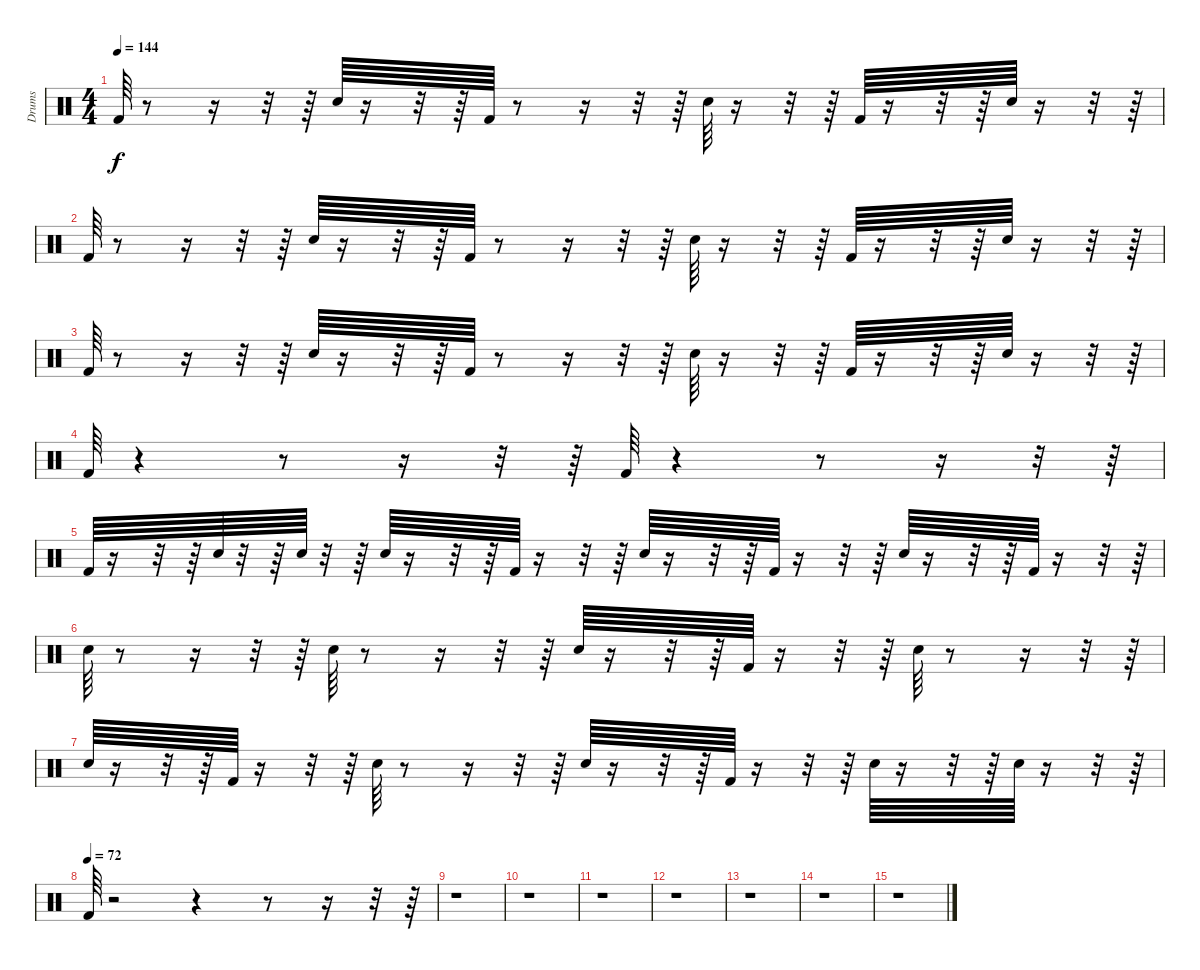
\track ("Drums" "Drums") {instrument percussion}
\staff {score}
\articulation defaults
\ts (4 4)
\tempo 144
\clef neutral
\ks c "Kick (hit) 2".64{dy f}
r.8 r.16 r.32 r.64 "Snare (hit) 2".64 r.16 r.32 r.64 "Kick (hit) 2".64 r.8 r.16 r.32 r.64 "Snare (hit) 2".64 r.16 r.32 r.64 "Kick (hit) 2".64 r.16 r.32 r.64 "Snare (hit) 2".64 r.16 r.32 r.64 |
"Kick (hit) 2".64 r.8 r.16 r.32 r.64 "Snare (hit) 2".64 r.16 r.32 r.64 "Kick (hit) 2".64 r.8 r.16 r.32 r.64 "Snare (hit) 2".64 r.16 r.32 r.64 "Kick (hit) 2".64 r.16 r.32 r.64 "Snare (hit) 2".64 r.16 r.32 r.64 |
"Kick (hit) 2".64 r.8 r.16 r.32 r.64 "Snare (hit) 2".64 r.16 r.32 r.64 "Kick (hit) 2".64 r.8 r.16 r.32 r.64 "Snare (hit) 2".64 r.16 r.32 r.64 "Kick (hit) 2".64 r.16 r.32 r.64 "Snare (hit) 2".64 r.16 r.32 r.64 |
"Kick (hit) 2".64 r.4 r.8 r.16 r.32 r.64 "Kick (hit) 2".64 r.4 r.8 r.16 r.32 r.64 |
"Kick (hit) 2".64 r.16 r.32 r.64 "Snare (hit) 2".64 r.32 r.64 "Snare (hit) 2".64 r.32 r.64 "Snare (hit) 2".64 r.16 r.32 r.64 "Kick (hit) 2".64 r.16 r.32 r.64 "Snare (hit) 2".64 r.16 r.32 r.64 "Kick (hit) 2".64 r.16 r.32 r.64 "Snare (hit) 2".64 r.16 r.32 r.64 "Kick (hit) 2".64 r.16 r.32 r.64 |
"Snare (hit) 2".64 r.8 r.16 r.32 r.64 "Snare (hit) 2".64 r.8 r.16 r.32 r.64 "Snare (hit) 2".64 r.16 r.32 r.64 "Kick (hit) 2".64 r.16 r.32 r.64 "Snare (hit) 2".64 r.8 r.16 r.32 r.64 |
"Snare (hit) 2".64 r.16 r.32 r.64 "Kick (hit) 2".64 r.16 r.32 r.64 "Snare (hit) 2".64 r.8 r.16 r.32 r.64 "Snare (hit) 2".64 r.16 r.32 r.64 "Kick (hit) 2".64 r.16 r.32 r.64 "Snare (hit) 2".64 r.16 r.32 r.64 "Snare (hit) 2".64 r.16 r.32 r.64 |
\tempo (72)
"Kick (hit) 2".64 r.2 r.4 r.8 r.16 r.32 r.64 |
r.1 |
r.1 |
r.1 |
r.1 |
r.1 |
r.1 |
r.1
